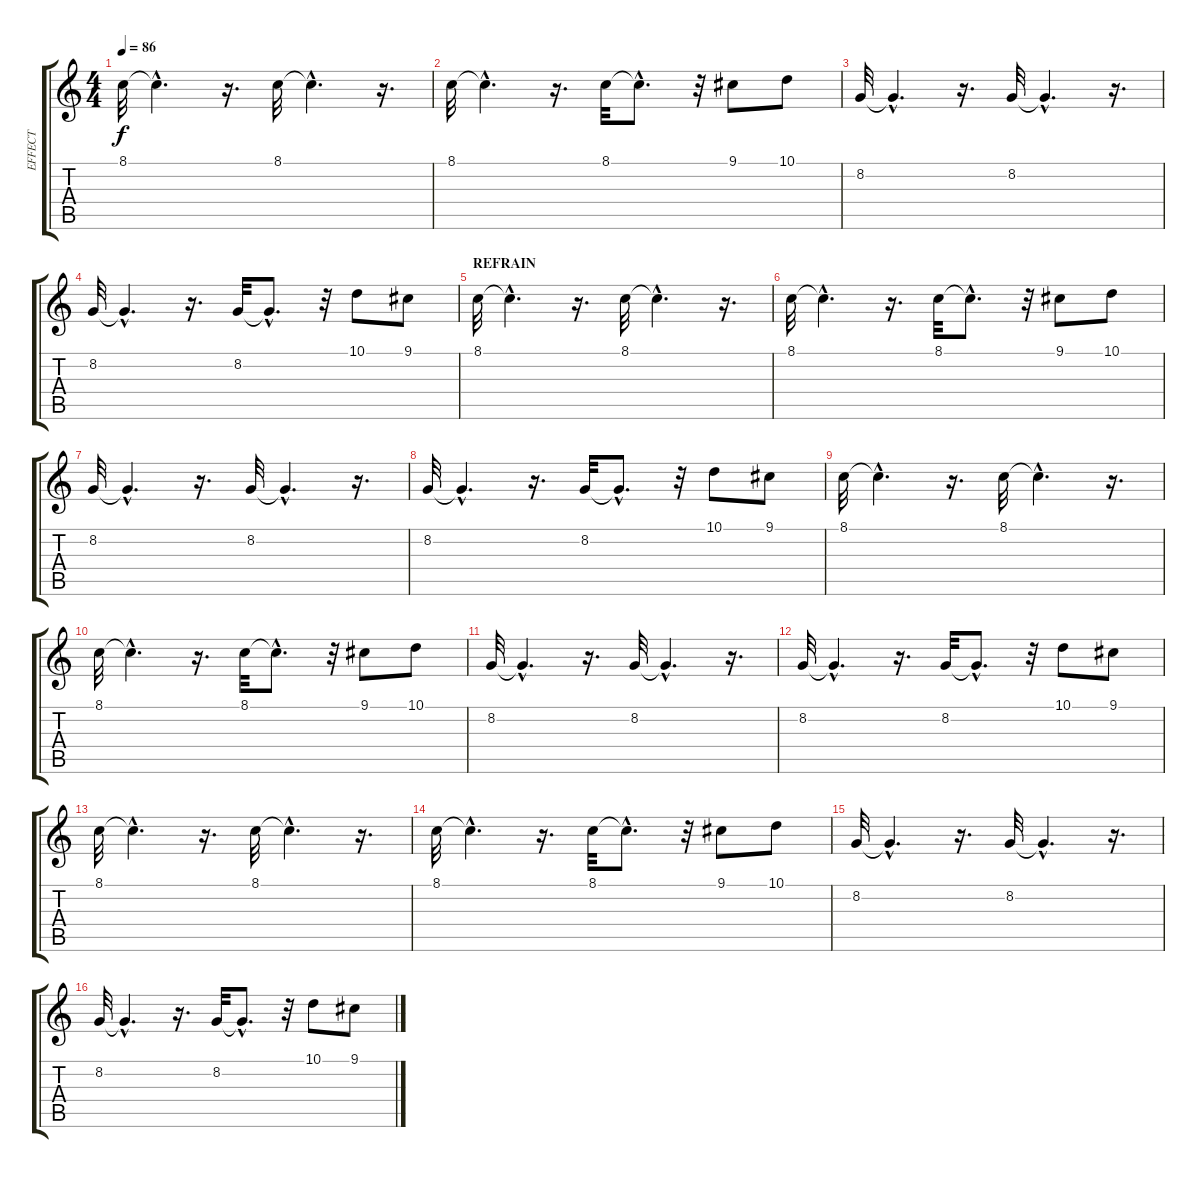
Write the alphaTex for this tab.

\track ("EFFECT" "EFFECT") {instrument shamisen}
\staff {score tabs}
\tuning (E4 B3 G3 D3 A2 E2) {hide}
\ts (4 4)
\tempo 86
\clef g2
\ks c
8.1.32{dy f} 8.1{hac t}.4{d} r.16{d} 8.1.32 8.1{hac t}.4{d} r.16{d} |
8.1.32 8.1{hac t}.4{d} r.16{d} 8.1.32 8.1{hac t}.8{d} r.32 9.1.8 10.1.8 |
8.2.32 8.2{hac t}.4{d} r.16{d} 8.2.32 8.2{hac t}.4{d} r.16{d} |
8.2.32 8.2{hac t}.4{d} r.16{d} 8.2.32 8.2{hac t}.8{d} r.32 10.1.8 9.1.8 |
\section ("" "REFRAIN")
8.1.32 8.1{hac t}.4{d} r.16{d} 8.1.32 8.1{hac t}.4{d} r.16{d} |
8.1.32 8.1{hac t}.4{d} r.16{d} 8.1.32 8.1{hac t}.8{d} r.32 9.1.8 10.1.8 |
8.2.32 8.2{hac t}.4{d} r.16{d} 8.2.32 8.2{hac t}.4{d} r.16{d} |
8.2.32 8.2{hac t}.4{d} r.16{d} 8.2.32 8.2{hac t}.8{d} r.32 10.1.8 9.1.8 |
8.1.32 8.1{hac t}.4{d} r.16{d} 8.1.32 8.1{hac t}.4{d} r.16{d} |
8.1.32 8.1{hac t}.4{d} r.16{d} 8.1.32 8.1{hac t}.8{d} r.32 9.1.8 10.1.8 |
8.2.32 8.2{hac t}.4{d} r.16{d} 8.2.32 8.2{hac t}.4{d} r.16{d} |
8.2.32 8.2{hac t}.4{d} r.16{d} 8.2.32 8.2{hac t}.8{d} r.32 10.1.8 9.1.8 |
8.1.32 8.1{hac t}.4{d} r.16{d} 8.1.32 8.1{hac t}.4{d} r.16{d} |
8.1.32 8.1{hac t}.4{d} r.16{d} 8.1.32 8.1{hac t}.8{d} r.32 9.1.8 10.1.8 |
8.2.32 8.2{hac t}.4{d} r.16{d} 8.2.32 8.2{hac t}.4{d} r.16{d} |
8.2.32 8.2{hac t}.4{d} r.16{d} 8.2.32 8.2{hac t}.8{d} r.32 10.1.8 9.1.8
